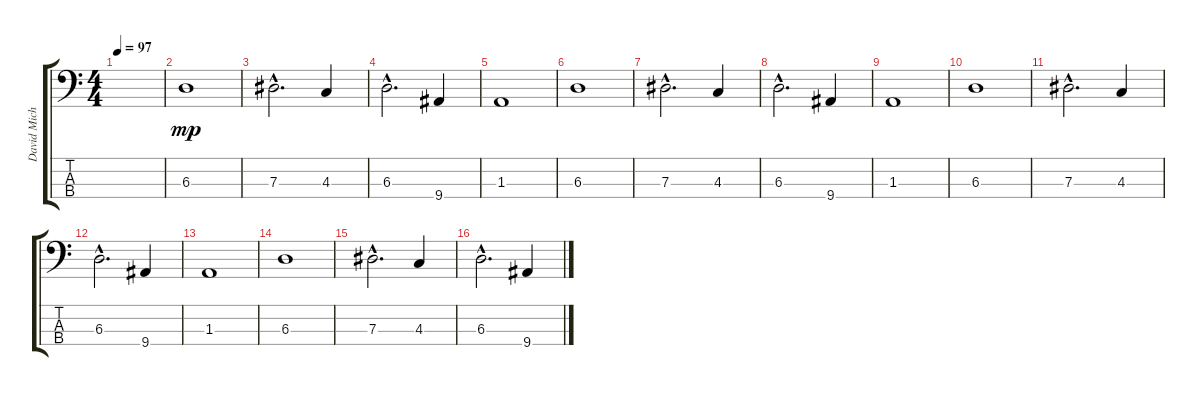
\track ("David Michael Farell" "David Mich") {instrument electricbassfinger}
\staff {score tabs}
\tuning (Gb2 Db2 Ab1 Db1) {hide}
\ts (4 4)
\tempo 97
\clef f4
\ks c
|
6.3.1{dy mp} |
7.3{hac}.2{d} 4.3.4 |
6.3{hac}.2{d} 9.4.4 |
1.3.1 |
6.3.1 |
7.3{hac}.2{d} 4.3.4 |
6.3{hac}.2{d} 9.4.4 |
1.3.1 |
6.3.1 |
7.3{hac}.2{d} 4.3.4 |
6.3{hac}.2{d} 9.4.4 |
1.3.1 |
6.3.1 |
7.3{hac}.2{d} 4.3.4 |
6.3{hac}.2{d} 9.4.4
